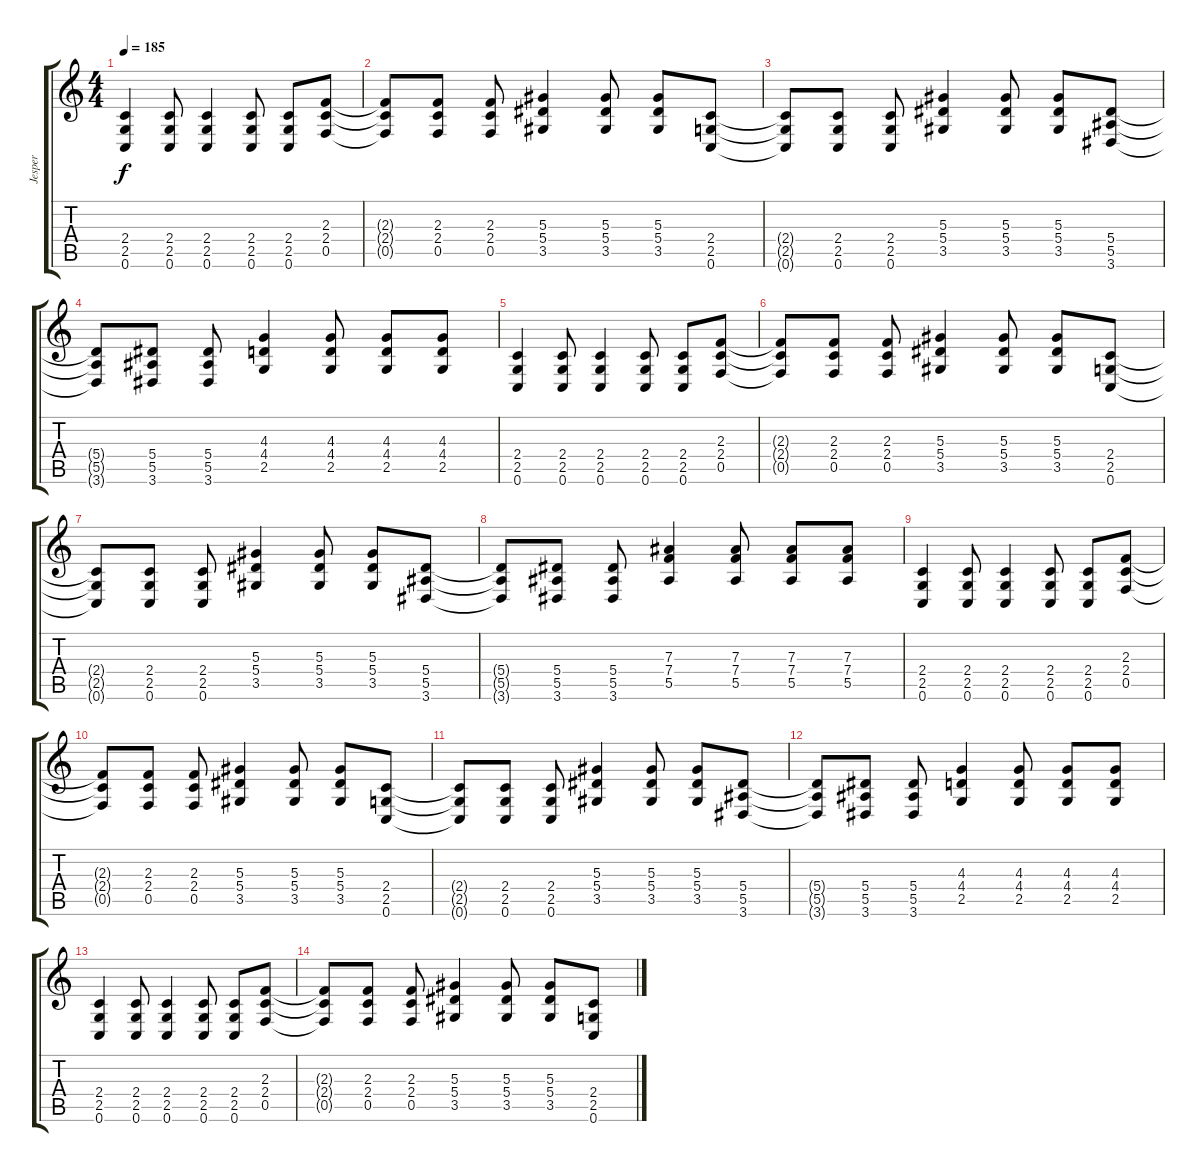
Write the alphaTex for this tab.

\track ("Jesper" "Jesper") {instrument distortionguitar}
\staff {score tabs}
\tuning (C4 G3 Eb3 Bb2 F2 C2) {hide}
\ts (4 4)
\tempo 185
\clef g2
\ks c
(2.4 2.5 0.6).4{dy f volume 8} (2.4 2.5 0.6).8 (2.4 2.5 0.6).4 (2.4 2.5 0.6).8 (2.4 2.5 0.6).8 (2.3 2.4 0.5).8 |
(2.3{t} 2.4{t} 0.5{t}).8 (2.3 2.4 0.5).8 (2.3 2.4 0.5).8 (5.3 5.4 3.5).4 (5.3 5.4 3.5).8 (5.3 5.4 3.5).8 (2.4 2.5 0.6).8 |
(2.4{t} 2.5{t} 0.6{t}).8 (2.4 2.5 0.6).8 (2.4 2.5 0.6).8 (5.3 5.4 3.5).4 (5.3 5.4 3.5).8 (5.3 5.4 3.5).8 (5.4 5.5 3.6).8 |
(5.4{t} 5.5{t} 3.6{t}).8 (5.4 5.5 3.6).8 (5.4 5.5 3.6).8 (4.3 4.4 2.5).4 (4.3 4.4 2.5).8 (4.3 4.4 2.5).8 (4.3 4.4 2.5).8 |
(2.4 2.5 0.6).4{volume 6} (2.4 2.5 0.6).8 (2.4 2.5 0.6).4 (2.4 2.5 0.6).8 (2.4 2.5 0.6).8 (2.3 2.4 0.5).8 |
(2.3{t} 2.4{t} 0.5{t}).8 (2.3 2.4 0.5).8 (2.3 2.4 0.5).8 (5.3 5.4 3.5).4 (5.3 5.4 3.5).8 (5.3 5.4 3.5).8 (2.4 2.5 0.6).8 |
(2.4{t} 2.5{t} 0.6{t}).8 (2.4 2.5 0.6).8 (2.4 2.5 0.6).8 (5.3 5.4 3.5).4 (5.3 5.4 3.5).8 (5.3 5.4 3.5).8 (5.4 5.5 3.6).8 |
(5.4{t} 5.5{t} 3.6{t}).8 (5.4 5.5 3.6).8 (5.4 5.5 3.6).8 (7.3 7.4 5.5).4 (7.3 7.4 5.5).8 (7.3 7.4 5.5).8 (7.3 7.4 5.5).8 |
(2.4 2.5 0.6).4{volume 4} (2.4 2.5 0.6).8 (2.4 2.5 0.6).4 (2.4 2.5 0.6).8 (2.4 2.5 0.6).8 (2.3 2.4 0.5).8 |
(2.3{t} 2.4{t} 0.5{t}).8 (2.3 2.4 0.5).8 (2.3 2.4 0.5).8 (5.3 5.4 3.5).4 (5.3 5.4 3.5).8 (5.3 5.4 3.5).8 (2.4 2.5 0.6).8 |
(2.4{t} 2.5{t} 0.6{t}).8 (2.4 2.5 0.6).8 (2.4 2.5 0.6).8 (5.3 5.4 3.5).4 (5.3 5.4 3.5).8 (5.3 5.4 3.5).8 (5.4 5.5 3.6).8 |
(5.4{t} 5.5{t} 3.6{t}).8 (5.4 5.5 3.6).8 (5.4 5.5 3.6).8 (4.3 4.4 2.5).4 (4.3 4.4 2.5).8 (4.3 4.4 2.5).8 (4.3 4.4 2.5).8 |
(2.4 2.5 0.6).4{volume 0} (2.4 2.5 0.6).8 (2.4 2.5 0.6).4 (2.4 2.5 0.6).8 (2.4 2.5 0.6).8 (2.3 2.4 0.5).8 |
(2.3{t} 2.4{t} 0.5{t}).8 (2.3 2.4 0.5).8 (2.3 2.4 0.5).8 (5.3 5.4 3.5).4 (5.3 5.4 3.5).8 (5.3 5.4 3.5).8 (2.4 2.5 0.6).8
